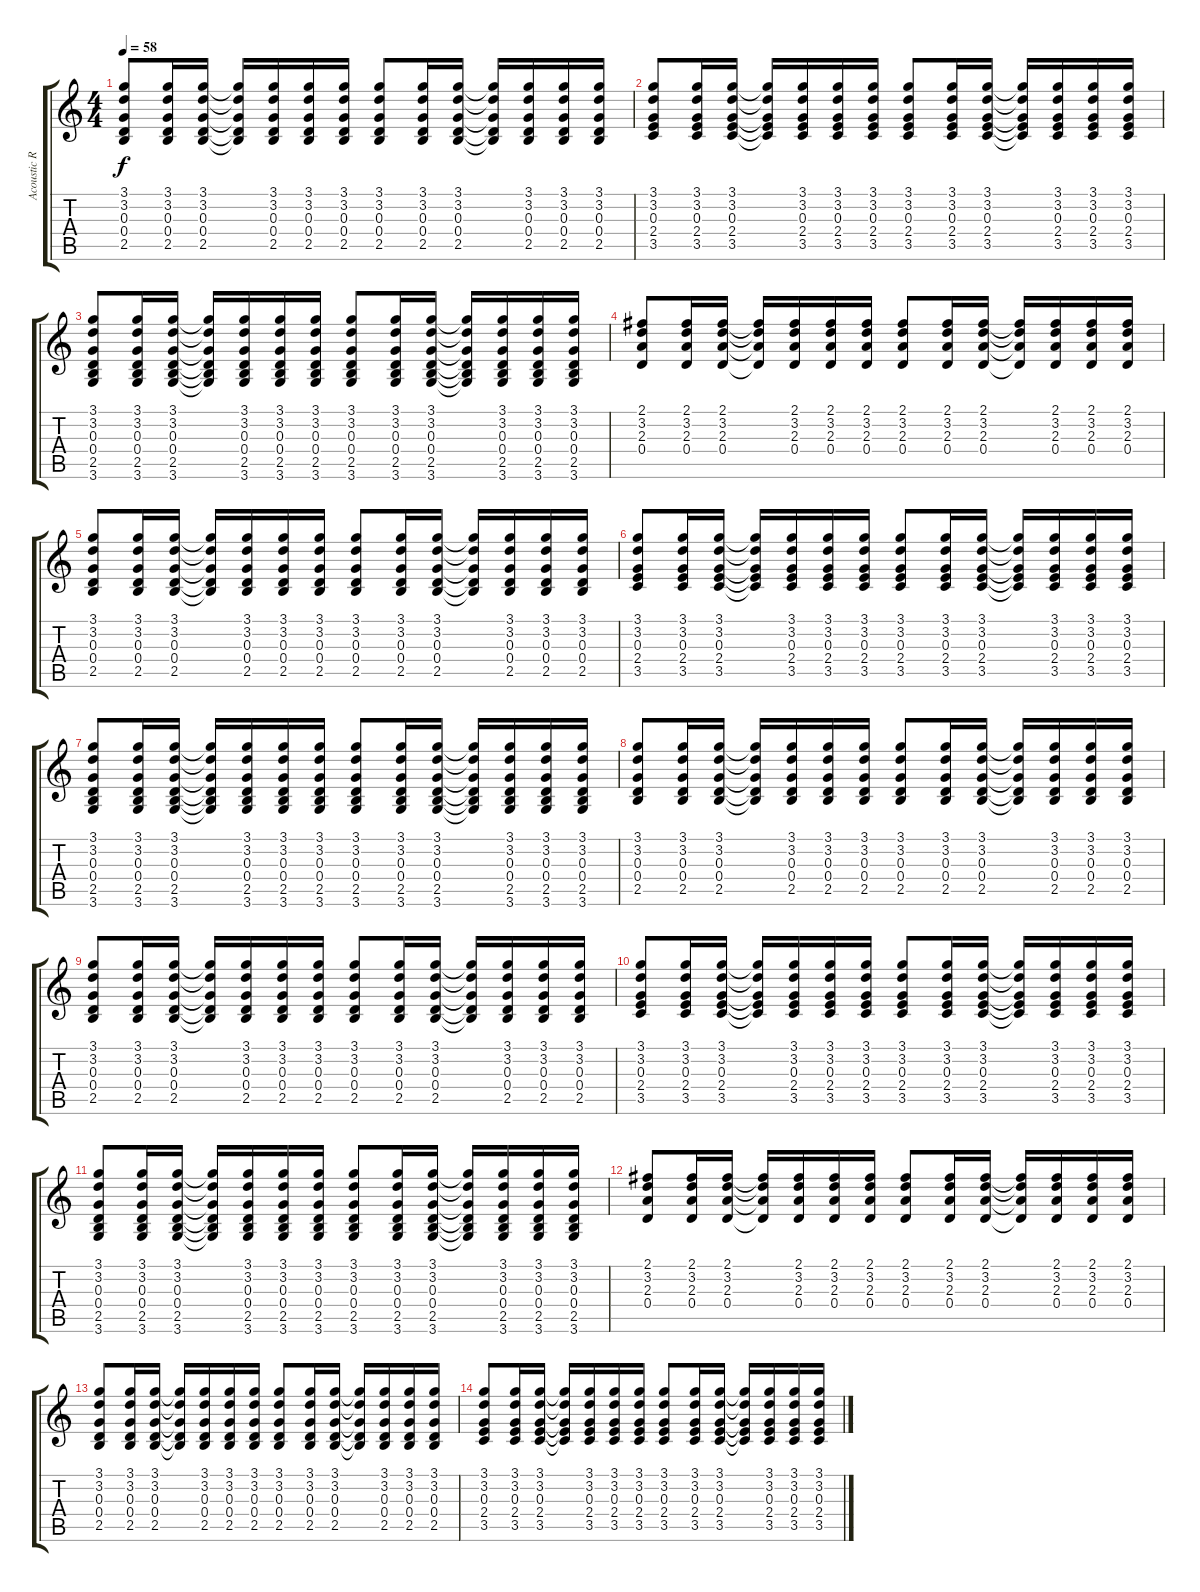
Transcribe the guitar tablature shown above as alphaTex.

\track ("Acoustic Rhythm Guitar" "Acoustic R") {instrument acousticguitarsteel}
\staff {score tabs}
\tuning (E4 B3 G3 D3 A2 E2) {hide}
\ts (4 4)
\tempo 58
\clef g2
\ks c
(3.1 3.2 0.3 0.4 2.5).8{dy f} (3.1 3.2 0.3 0.4 2.5).16 (3.1 3.2 0.3 0.4 2.5).16 (3.1{t} 3.2{t} 0.3{t} 0.4{t} 2.5{t}).16 (3.1 3.2 0.3 0.4 2.5).16 (3.1 3.2 0.3 0.4 2.5).16 (3.1 3.2 0.3 0.4 2.5).16 (3.1 3.2 0.3 0.4 2.5).8 (3.1 3.2 0.3 0.4 2.5).16 (3.1 3.2 0.3 0.4 2.5).16 (3.1{t} 3.2{t} 0.3{t} 0.4{t} 2.5{t}).16 (3.1 3.2 0.3 0.4 2.5).16 (3.1 3.2 0.3 0.4 2.5).16 (3.1 3.2 0.3 0.4 2.5).16 |
(3.1 3.2 0.3 2.4 3.5).8 (3.1 3.2 0.3 2.4 3.5).16 (3.1 3.2 0.3 2.4 3.5).16 (3.1{t} 3.2{t} 0.3{t} 2.4{t} 3.5{t}).16 (3.1 3.2 0.3 2.4 3.5).16 (3.1 3.2 0.3 2.4 3.5).16 (3.1 3.2 0.3 2.4 3.5).16 (3.1 3.2 0.3 2.4 3.5).8 (3.1 3.2 0.3 2.4 3.5).16 (3.1 3.2 0.3 2.4 3.5).16 (3.1{t} 3.2{t} 0.3{t} 2.4{t} 3.5{t}).16 (3.1 3.2 0.3 2.4 3.5).16 (3.1 3.2 0.3 2.4 3.5).16 (3.1 3.2 0.3 2.4 3.5).16 |
(3.1 3.2 0.3 0.4 2.5 3.6).8 (3.1 3.2 0.3 0.4 2.5 3.6).16 (3.1 3.2 0.3 0.4 2.5 3.6).16 (3.1{t} 3.2{t} 0.3{t} 0.4{t} 2.5{t} 3.6{t}).16 (3.1 3.2 0.3 0.4 2.5 3.6).16 (3.1 3.2 0.3 0.4 2.5 3.6).16 (3.1 3.2 0.3 0.4 2.5 3.6).16 (3.1 3.2 0.3 0.4 2.5 3.6).8 (3.1 3.2 0.3 0.4 2.5 3.6).16 (3.1 3.2 0.3 0.4 2.5 3.6).16 (3.1{t} 3.2{t} 0.3{t} 0.4{t} 2.5{t} 3.6{t}).16 (3.1 3.2 0.3 0.4 2.5 3.6).16 (3.1 3.2 0.3 0.4 2.5 3.6).16 (3.1 3.2 0.3 0.4 2.5 3.6).16 |
(2.1 3.2 2.3 0.4).8 (2.1 3.2 2.3 0.4).16 (2.1 3.2 2.3 0.4).16 (2.1{t} 3.2{t} 2.3{t} 0.4{t}).16 (2.1 3.2 2.3 0.4).16 (2.1 3.2 2.3 0.4).16 (2.1 3.2 2.3 0.4).16 (2.1 3.2 2.3 0.4).8 (2.1 3.2 2.3 0.4).16 (2.1 3.2 2.3 0.4).16 (2.1{t} 3.2{t} 2.3{t} 0.4{t}).16 (2.1 3.2 2.3 0.4).16 (2.1 3.2 2.3 0.4).16 (2.1 3.2 2.3 0.4).16 |
(3.1 3.2 0.3 0.4 2.5).8 (3.1 3.2 0.3 0.4 2.5).16 (3.1 3.2 0.3 0.4 2.5).16 (3.1{t} 3.2{t} 0.3{t} 0.4{t} 2.5{t}).16 (3.1 3.2 0.3 0.4 2.5).16 (3.1 3.2 0.3 0.4 2.5).16 (3.1 3.2 0.3 0.4 2.5).16 (3.1 3.2 0.3 0.4 2.5).8 (3.1 3.2 0.3 0.4 2.5).16 (3.1 3.2 0.3 0.4 2.5).16 (3.1{t} 3.2{t} 0.3{t} 0.4{t} 2.5{t}).16 (3.1 3.2 0.3 0.4 2.5).16 (3.1 3.2 0.3 0.4 2.5).16 (3.1 3.2 0.3 0.4 2.5).16 |
(3.1 3.2 0.3 2.4 3.5).8 (3.1 3.2 0.3 2.4 3.5).16 (3.1 3.2 0.3 2.4 3.5).16 (3.1{t} 3.2{t} 0.3{t} 2.4{t} 3.5{t}).16 (3.1 3.2 0.3 2.4 3.5).16 (3.1 3.2 0.3 2.4 3.5).16 (3.1 3.2 0.3 2.4 3.5).16 (3.1 3.2 0.3 2.4 3.5).8 (3.1 3.2 0.3 2.4 3.5).16 (3.1 3.2 0.3 2.4 3.5).16 (3.1{t} 3.2{t} 0.3{t} 2.4{t} 3.5{t}).16 (3.1 3.2 0.3 2.4 3.5).16 (3.1 3.2 0.3 2.4 3.5).16 (3.1 3.2 0.3 2.4 3.5).16 |
(3.1 3.2 0.3 0.4 2.5 3.6).8 (3.1 3.2 0.3 0.4 2.5 3.6).16 (3.1 3.2 0.3 0.4 2.5 3.6).16 (3.1{t} 3.2{t} 0.3{t} 0.4{t} 2.5{t} 3.6{t}).16 (3.1 3.2 0.3 0.4 2.5 3.6).16 (3.1 3.2 0.3 0.4 2.5 3.6).16 (3.1 3.2 0.3 0.4 2.5 3.6).16 (3.1 3.2 0.3 0.4 2.5 3.6).8 (3.1 3.2 0.3 0.4 2.5 3.6).16 (3.1 3.2 0.3 0.4 2.5 3.6).16 (3.1{t} 3.2{t} 0.3{t} 0.4{t} 2.5{t} 3.6{t}).16 (3.1 3.2 0.3 0.4 2.5 3.6).16 (3.1 3.2 0.3 0.4 2.5 3.6).16 (3.1 3.2 0.3 0.4 2.5 3.6).16 |
(3.1 3.2 0.3 0.4 2.5).8 (3.1 3.2 0.3 0.4 2.5).16 (3.1 3.2 0.3 0.4 2.5).16 (3.1{t} 3.2{t} 0.3{t} 0.4{t} 2.5{t}).16 (3.1 3.2 0.3 0.4 2.5).16 (3.1 3.2 0.3 0.4 2.5).16 (3.1 3.2 0.3 0.4 2.5).16 (3.1 3.2 0.3 0.4 2.5).8 (3.1 3.2 0.3 0.4 2.5).16 (3.1 3.2 0.3 0.4 2.5).16 (3.1{t} 3.2{t} 0.3{t} 0.4{t} 2.5{t}).16 (3.1 3.2 0.3 0.4 2.5).16 (3.1 3.2 0.3 0.4 2.5).16 (3.1 3.2 0.3 0.4 2.5).16 |
(3.1 3.2 0.3 0.4 2.5).8 (3.1 3.2 0.3 0.4 2.5).16 (3.1 3.2 0.3 0.4 2.5).16 (3.1{t} 3.2{t} 0.3{t} 0.4{t} 2.5{t}).16 (3.1 3.2 0.3 0.4 2.5).16 (3.1 3.2 0.3 0.4 2.5).16 (3.1 3.2 0.3 0.4 2.5).16 (3.1 3.2 0.3 0.4 2.5).8 (3.1 3.2 0.3 0.4 2.5).16 (3.1 3.2 0.3 0.4 2.5).16 (3.1{t} 3.2{t} 0.3{t} 0.4{t} 2.5{t}).16 (3.1 3.2 0.3 0.4 2.5).16 (3.1 3.2 0.3 0.4 2.5).16 (3.1 3.2 0.3 0.4 2.5).16 |
(3.1 3.2 0.3 2.4 3.5).8 (3.1 3.2 0.3 2.4 3.5).16 (3.1 3.2 0.3 2.4 3.5).16 (3.1{t} 3.2{t} 0.3{t} 2.4{t} 3.5{t}).16 (3.1 3.2 0.3 2.4 3.5).16 (3.1 3.2 0.3 2.4 3.5).16 (3.1 3.2 0.3 2.4 3.5).16 (3.1 3.2 0.3 2.4 3.5).8 (3.1 3.2 0.3 2.4 3.5).16 (3.1 3.2 0.3 2.4 3.5).16 (3.1{t} 3.2{t} 0.3{t} 2.4{t} 3.5{t}).16 (3.1 3.2 0.3 2.4 3.5).16 (3.1 3.2 0.3 2.4 3.5).16 (3.1 3.2 0.3 2.4 3.5).16 |
(3.1 3.2 0.3 0.4 2.5 3.6).8 (3.1 3.2 0.3 0.4 2.5 3.6).16 (3.1 3.2 0.3 0.4 2.5 3.6).16 (3.1{t} 3.2{t} 0.3{t} 0.4{t} 2.5{t} 3.6{t}).16 (3.1 3.2 0.3 0.4 2.5 3.6).16 (3.1 3.2 0.3 0.4 2.5 3.6).16 (3.1 3.2 0.3 0.4 2.5 3.6).16 (3.1 3.2 0.3 0.4 2.5 3.6).8 (3.1 3.2 0.3 0.4 2.5 3.6).16 (3.1 3.2 0.3 0.4 2.5 3.6).16 (3.1{t} 3.2{t} 0.3{t} 0.4{t} 2.5{t} 3.6{t}).16 (3.1 3.2 0.3 0.4 2.5 3.6).16 (3.1 3.2 0.3 0.4 2.5 3.6).16 (3.1 3.2 0.3 0.4 2.5 3.6).16 |
(2.1 3.2 2.3 0.4).8 (2.1 3.2 2.3 0.4).16 (2.1 3.2 2.3 0.4).16 (2.1{t} 3.2{t} 2.3{t} 0.4{t}).16 (2.1 3.2 2.3 0.4).16 (2.1 3.2 2.3 0.4).16 (2.1 3.2 2.3 0.4).16 (2.1 3.2 2.3 0.4).8 (2.1 3.2 2.3 0.4).16 (2.1 3.2 2.3 0.4).16 (2.1{t} 3.2{t} 2.3{t} 0.4{t}).16 (2.1 3.2 2.3 0.4).16 (2.1 3.2 2.3 0.4).16 (2.1 3.2 2.3 0.4).16 |
(3.1 3.2 0.3 0.4 2.5).8 (3.1 3.2 0.3 0.4 2.5).16 (3.1 3.2 0.3 0.4 2.5).16 (3.1{t} 3.2{t} 0.3{t} 0.4{t} 2.5{t}).16 (3.1 3.2 0.3 0.4 2.5).16 (3.1 3.2 0.3 0.4 2.5).16 (3.1 3.2 0.3 0.4 2.5).16 (3.1 3.2 0.3 0.4 2.5).8 (3.1 3.2 0.3 0.4 2.5).16 (3.1 3.2 0.3 0.4 2.5).16 (3.1{t} 3.2{t} 0.3{t} 0.4{t} 2.5{t}).16 (3.1 3.2 0.3 0.4 2.5).16 (3.1 3.2 0.3 0.4 2.5).16 (3.1 3.2 0.3 0.4 2.5).16 |
(3.1 3.2 0.3 2.4 3.5).8 (3.1 3.2 0.3 2.4 3.5).16 (3.1 3.2 0.3 2.4 3.5).16 (3.1{t} 3.2{t} 0.3{t} 2.4{t} 3.5{t}).16 (3.1 3.2 0.3 2.4 3.5).16 (3.1 3.2 0.3 2.4 3.5).16 (3.1 3.2 0.3 2.4 3.5).16 (3.1 3.2 0.3 2.4 3.5).8 (3.1 3.2 0.3 2.4 3.5).16 (3.1 3.2 0.3 2.4 3.5).16 (3.1{t} 3.2{t} 0.3{t} 2.4{t} 3.5{t}).16 (3.1 3.2 0.3 2.4 3.5).16 (3.1 3.2 0.3 2.4 3.5).16 (3.1 3.2 0.3 2.4 3.5).16
